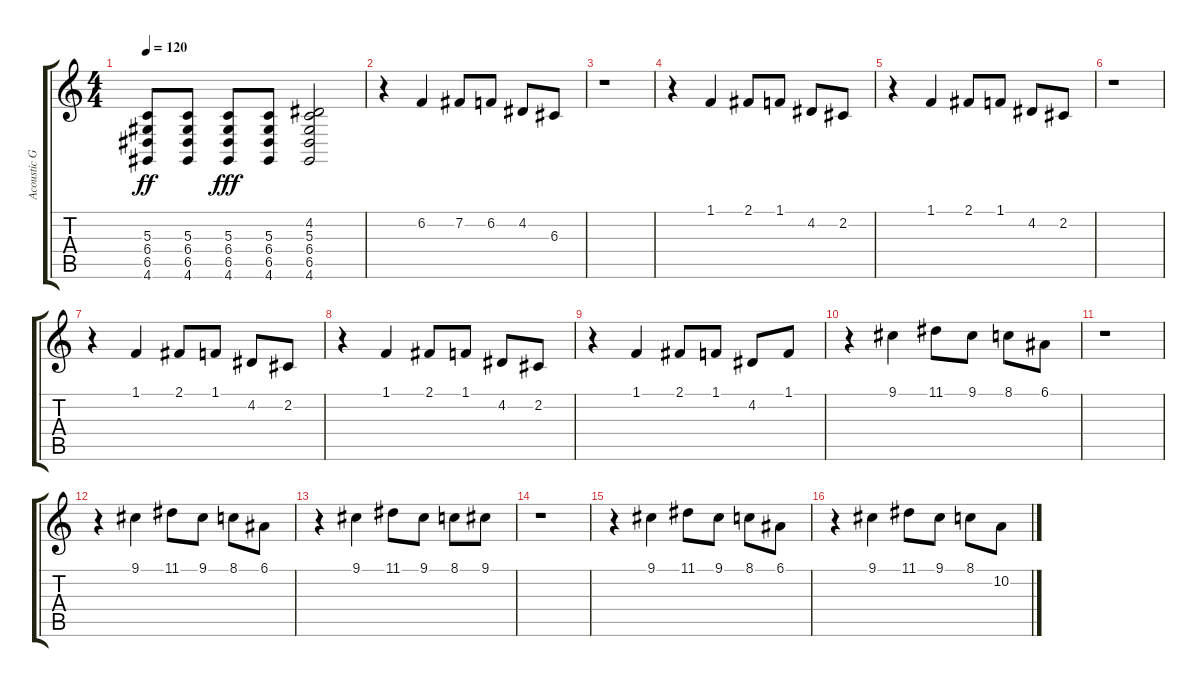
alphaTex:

\track ("Acoustic Grand Piano" "Acoustic G") {instrument acousticgrandpiano}
\staff {score tabs}
\tuning (E4 B3 G3 D3 A2 E2) {hide}
\ts (4 4)
\tempo 120
\clef g2
\ks c
(5.3 6.4 6.5 4.6).8{dy ff} (5.3 6.4 6.5 4.6).8 (5.3 6.4 6.5 4.6).8{dy fff} (5.3 6.4 6.5 4.6).8 (4.2 5.3 6.4 6.5 4.6).2 |
r.4 6.2.4 7.2.8 6.2.8 4.2.8 6.3.8 |
r.1 |
r.4 1.1.4 2.1.8 1.1.8 4.2.8 2.2.8 |
r.4 1.1.4 2.1.8 1.1.8 4.2.8 2.2.8 |
r.1 |
r.4 1.1.4 2.1.8 1.1.8 4.2.8 2.2.8 |
r.4 1.1.4 2.1.8 1.1.8 4.2.8 2.2.8 |
r.4 1.1.4 2.1.8 1.1.8 4.2.8 1.1.8 |
r.4 9.1.4 11.1.8 9.1.8 8.1.8 6.1.8 |
r.1 |
r.4 9.1.4 11.1.8 9.1.8 8.1.8 6.1.8 |
r.4 9.1.4 11.1.8 9.1.8 8.1.8 9.1.8 |
r.1 |
r.4 9.1.4 11.1.8 9.1.8 8.1.8 6.1.8 |
r.4 9.1.4 11.1.8 9.1.8 8.1.8 10.2.8
